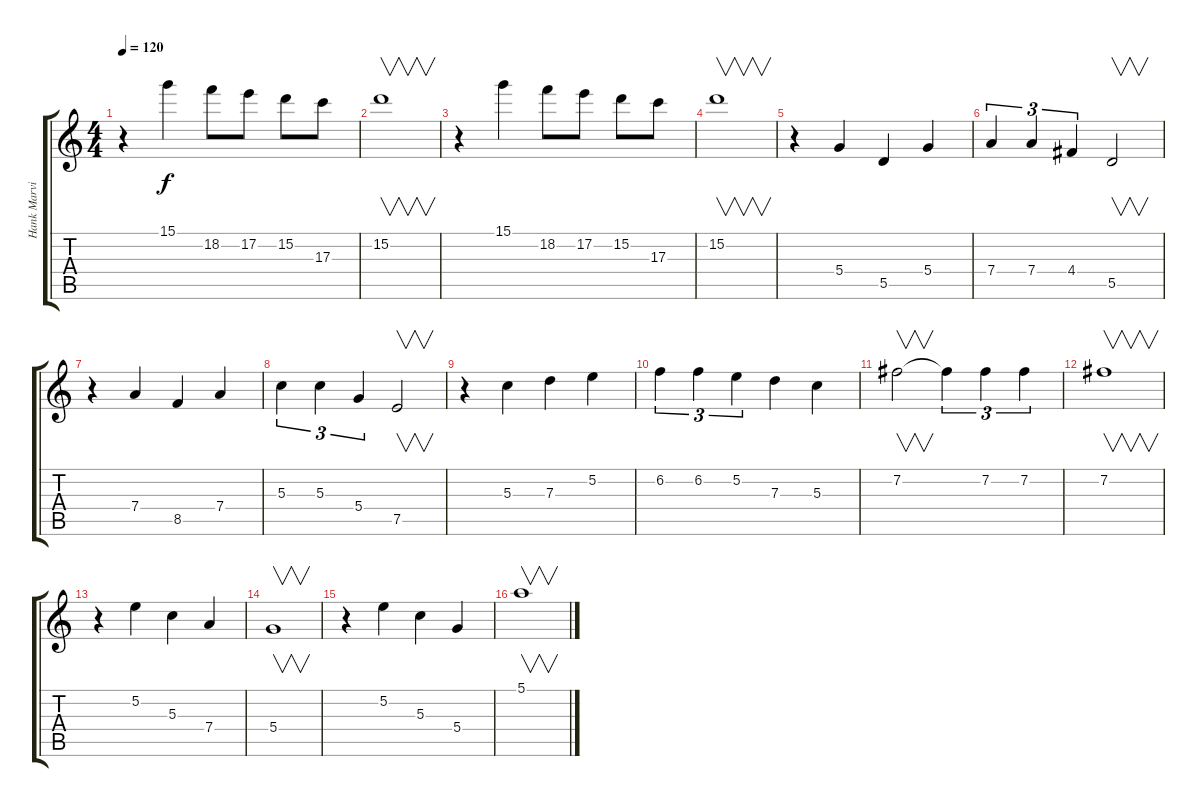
\track ("Hank Marvin" "Hank Marvi") {instrument electricguitarjazz}
\staff {score tabs}
\tuning (E4 B3 G3 D3 A2 E2) {hide}
\ts (4 4)
\tempo 120
\clef g2
\ks c
r.4{dy f instrument electricguitarjazz} 15.1.4 18.2.8 17.2.8 15.2.8 17.3.8 |
15.2.1{v} |
r.4 15.1.4 18.2.8 17.2.8 15.2.8 17.3.8 |
15.2.1{v} |
r.4 5.4.4 5.5.4 5.4.4 |
7.4.4{tu (3 2)} 7.4.4{tu (3 2)} 4.4.4{tu (3 2)} 5.5.2{v} |
r.4 7.4.4 8.5.4 7.4.4 |
5.3.4{tu (3 2)} 5.3.4{tu (3 2)} 5.4.4{tu (3 2)} 7.5.2{v} |
r.4 5.3.4 7.3.4 5.2.4 |
6.2.4{tu (3 2)} 6.2.4{tu (3 2)} 5.2.4{tu (3 2)} 7.3.4 5.3.4 |
7.2.2{v} 7.2{t}.4{tu (3 2)} 7.2.4{tu (3 2)} 7.2.4{tu (3 2)} |
7.2.1{v} |
r.4 5.2.4 5.3.4 7.4.4 |
5.4.1{v} |
r.4 5.2.4 5.3.4 5.4.4 |
5.1.1{v}
